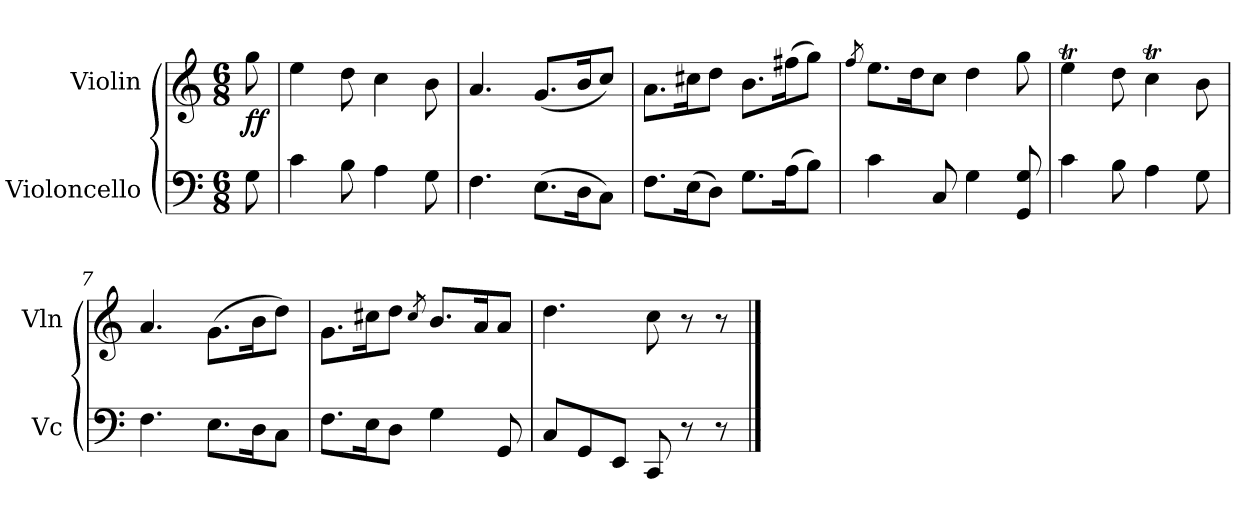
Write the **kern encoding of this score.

**kern	**kern	**dynam
*part2	*part1	*part1
*staff2	*staff1	*staff1
*I"Violoncello	*I"Violin	*
*I'Vc	*I'Vln	*
*clefF4	*clefG2	*
*k[]	*k[]	*
*M6/8	*M6/8	*
=1	=1	=1
!	!	!LO:DY:b
8G\	8gg\	ff
=2	=2	=2
4c\	4ee\	.
8B\	8dd\	.
4A\	4cc\	.
8G\	8b\	.
=3	=3	=3
4.F\	4.a/	.
(>8.E\L	(<8.g/L	.
16D\k	16b/k	.
8C\J)	8cc/J)	.
=4	=4	=4
8.F\L	8.a\L	.
(>16E\k	16cc#X\k	.
8D\J)	8dd\J	.
8.G\L	8.b\L	.
(>16A\k	(>16ff#X\k	.
8B\J)	8gg\J)	.
=5	=5	=5
.	8qff/	.
4c\	8.ee\L	.
.	16dd\k	.
8C/	8cc\J	.
4G\	4dd\	.
8GG/ 8G/	8gg\	.
=6	=6	=6
4c\	4eet\	.
8B\	8dd\	.
4A\	4ccT\	.
8G\	8b\	.
!!LO:LB:g=z
=7	=7	=7
4.F\	4.a/	.
8.E\L	(>8.g\L	.
16D\k	16b\k	.
8C\J	8dd\J)	.
=8	=8	=8
8.F\L	8.g\L	.
16E\k	16cc#X\k	.
8D\J	8dd\J	.
.	8qcc#/	.
4G\	8.b/L	.
.	16a/k	.
8GG/	8a/J	.
=9	=9	=9
8C/L	4.dd\	.
8GG/	.	.
8EE/J	.	.
8CC/	8cc\	.
8r	8r	.
8r	8r	.
==	==	==
*-	*-	*-
